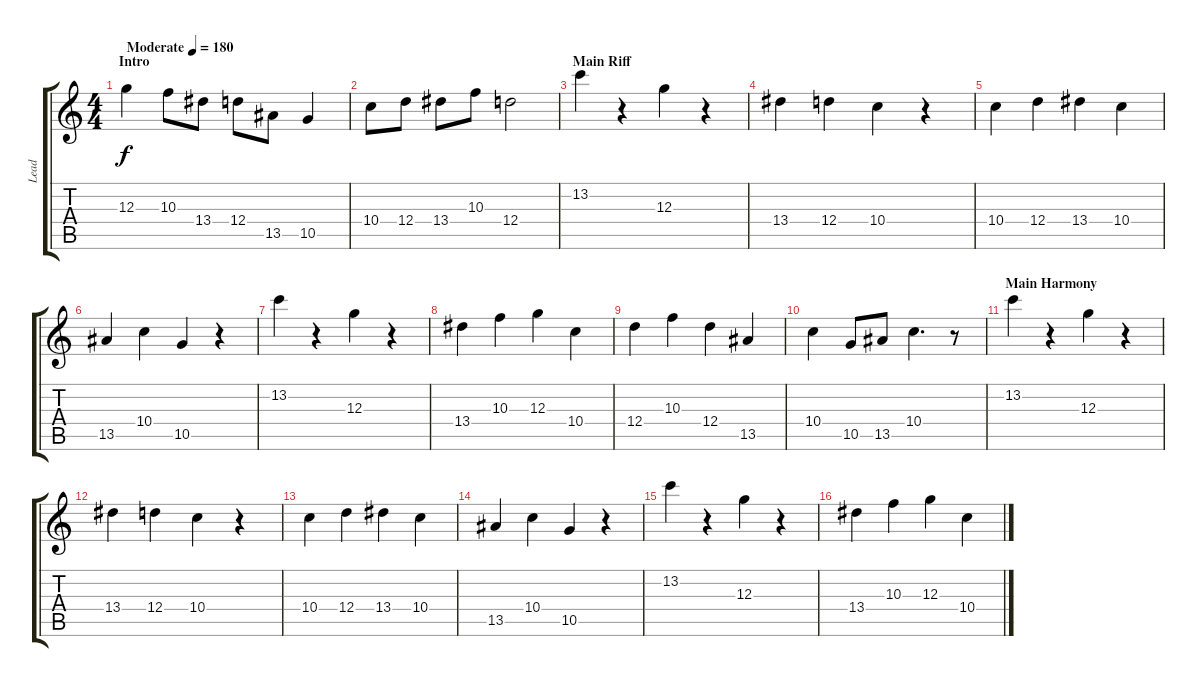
\track ("Lead" "Lead") {instrument distortionguitar}
\staff {score tabs}
\tuning (E4 B3 G3 D3 A2 D2) {hide}
\ts (4 4)
\section ("" "Intro")
\tempo (180 "Moderate")
\clef g2
\ks c
12.3.4{dy f instrument distortionguitar} 10.3.8 13.4.8 12.4.8 13.5.8 10.5.4 |
10.4.8 12.4.8 13.4.8 10.3.8 12.4.2 |
\section ("" "Main Riff")
13.2.4 r.4 12.3.4 r.4 |
13.4.4 12.4.4 10.4.4 r.4 |
10.4.4 12.4.4 13.4.4 10.4.4 |
13.5.4 10.4.4 10.5.4 r.4 |
13.2.4 r.4 12.3.4 r.4 |
13.4.4 10.3.4 12.3.4 10.4.4 |
12.4.4 10.3.4 12.4.4 13.5.4 |
10.4.4 10.5.8 13.5.8 10.4.4{d} r.8 |
\section ("" "Main Harmony")
13.2.4 r.4 12.3.4 r.4 |
13.4.4 12.4.4 10.4.4 r.4 |
10.4.4 12.4.4 13.4.4 10.4.4 |
13.5.4 10.4.4 10.5.4 r.4 |
13.2.4 r.4 12.3.4 r.4 |
13.4.4 10.3.4 12.3.4 10.4.4
